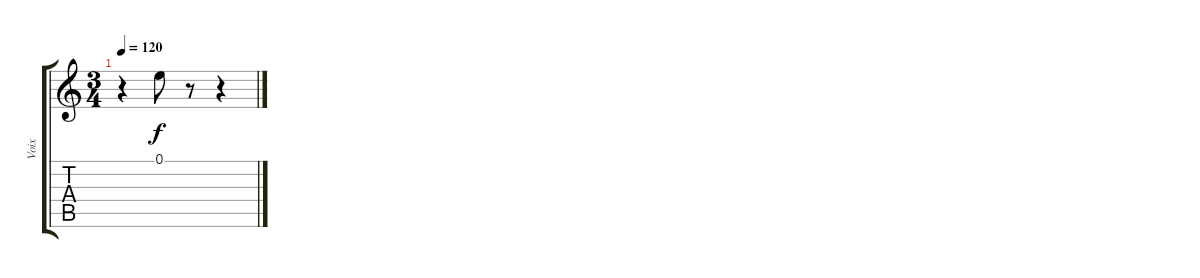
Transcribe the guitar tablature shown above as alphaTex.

\track ("Voix" "Voix") {instrument contrabass}
\staff {score tabs}
\tuning (E4 B3 G3 D3 A2 E2) {hide}
\ts (3 4)
\tempo 120
\clef g2
\ks c
r.4{dy f} 0.1.8 r.8 r.4
